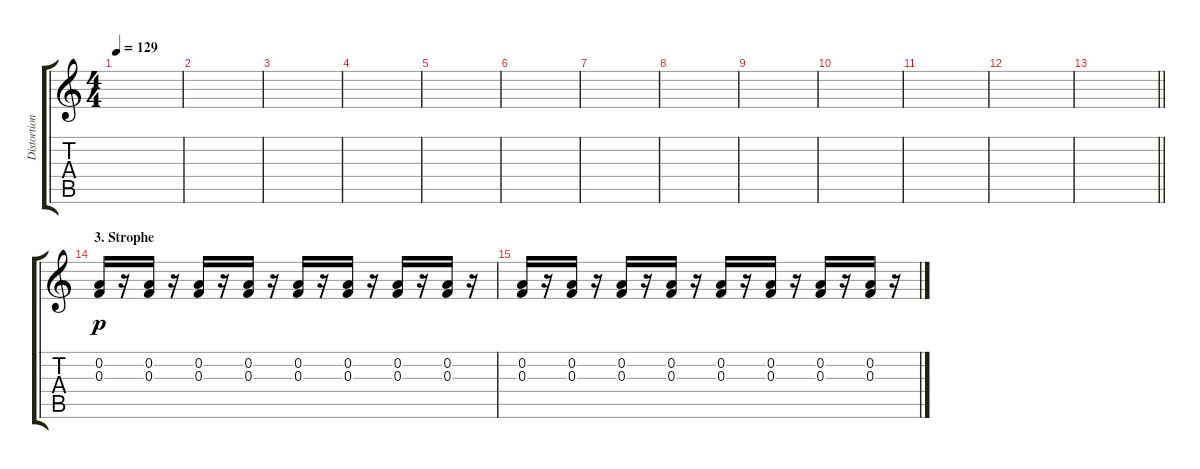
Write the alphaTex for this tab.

\track ("Distortion Lead" "Distortion") {instrument distortionguitar}
\staff {score tabs}
\tuning (D4 A3 F3 C3 G2 D2) {hide}
\ts (4 4)
\tempo 129
\clef g2
\ks c
|
|
|
|
|
|
|
|
|
|
|
|
\barLineRight lightlight
|
\section ("" "3. Strophe")
(0.2 0.3).16{dy p volume 0} r.16 (0.2 0.3).16 r.16 (0.2 0.3).16 r.16 (0.2 0.3).16 r.16 (0.2 0.3).16 r.16 (0.2 0.3).16 r.16 (0.2 0.3).16 r.16 (0.2 0.3).16 r.16 |
(0.2 0.3).16 r.16 (0.2 0.3).16 r.16 (0.2 0.3).16 r.16 (0.2 0.3).16 r.16 (0.2 0.3).16 r.16 (0.2 0.3).16 r.16 (0.2 0.3).16 r.16 (0.2 0.3).16 r.16
